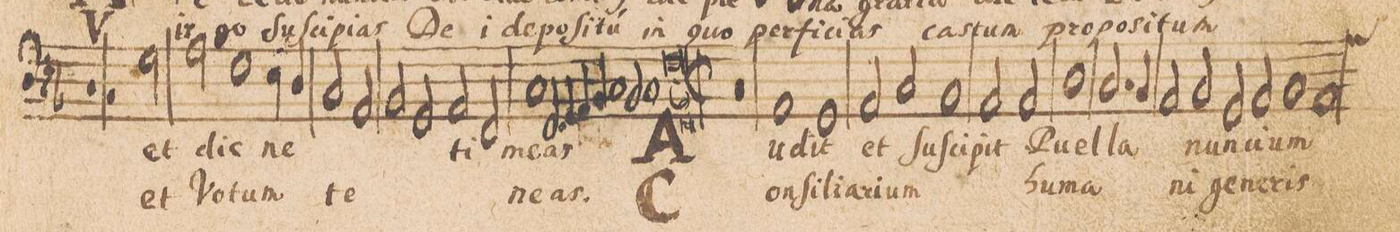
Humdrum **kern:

**kern	**text	**text
*I"BASSVS.	*	*
*clefF4	*	*
*k[b-]	*	*
*met(c|)	*	*
*M2/1	*	*
1rE	.	.
=65-	=65-	=65-
2rC	.	.
2G\	et	et
2A\	dic	Vo-
1F\	ne	-tum
=66-	=66-	=66-
4E\	.	.
4D/	.	.
2C/	.	te-
2AA/	.	.
=67-	=67-	=67-
2BB-/	.	.
2GG/	.	.
2AA/	ti-	.
2FF/	.	.
=68-	=68-	=68-
1C	-me-	-ne-
2.FF/	-as	-as.
4GG/	.	.
=69-	=69-	=69-
4AA/	.	.
4BB-/	.	.
1C	.	.
2BB-/	.	.
=70-	=70-	=70-
1C	.	.
0F;<	.	.
=71||	=71||	=71||
*M2/1	*	*
*met(c|)	*	*
0r	.	.
=72-	=72-	=72-
1AA	Au-	Con-
1GG	-dit	-ſi-
=73-	=73-	=73-
2AA/	et	-li-
2C/	Su-	-a-
1BB-	-ſci-	-ri-
=74-	=74-	=74-
2AA/	-pit	-um
2AA/	Pu-	hu-
1D	-el-	-ma-
=75-	=75-	=75-
2.C/	-la	.
4BB-/	.	.
2AA/	.	.
2BB-/	.	-ni
=76-	=76-	=76-
2GG/	nun-	ge-
2AA/	.	.
1BB-	-ci-	-ne-
=77-	=77-	=77-
*custos:A	*	*
1AA	-um	-ris
*-	*-	*-
